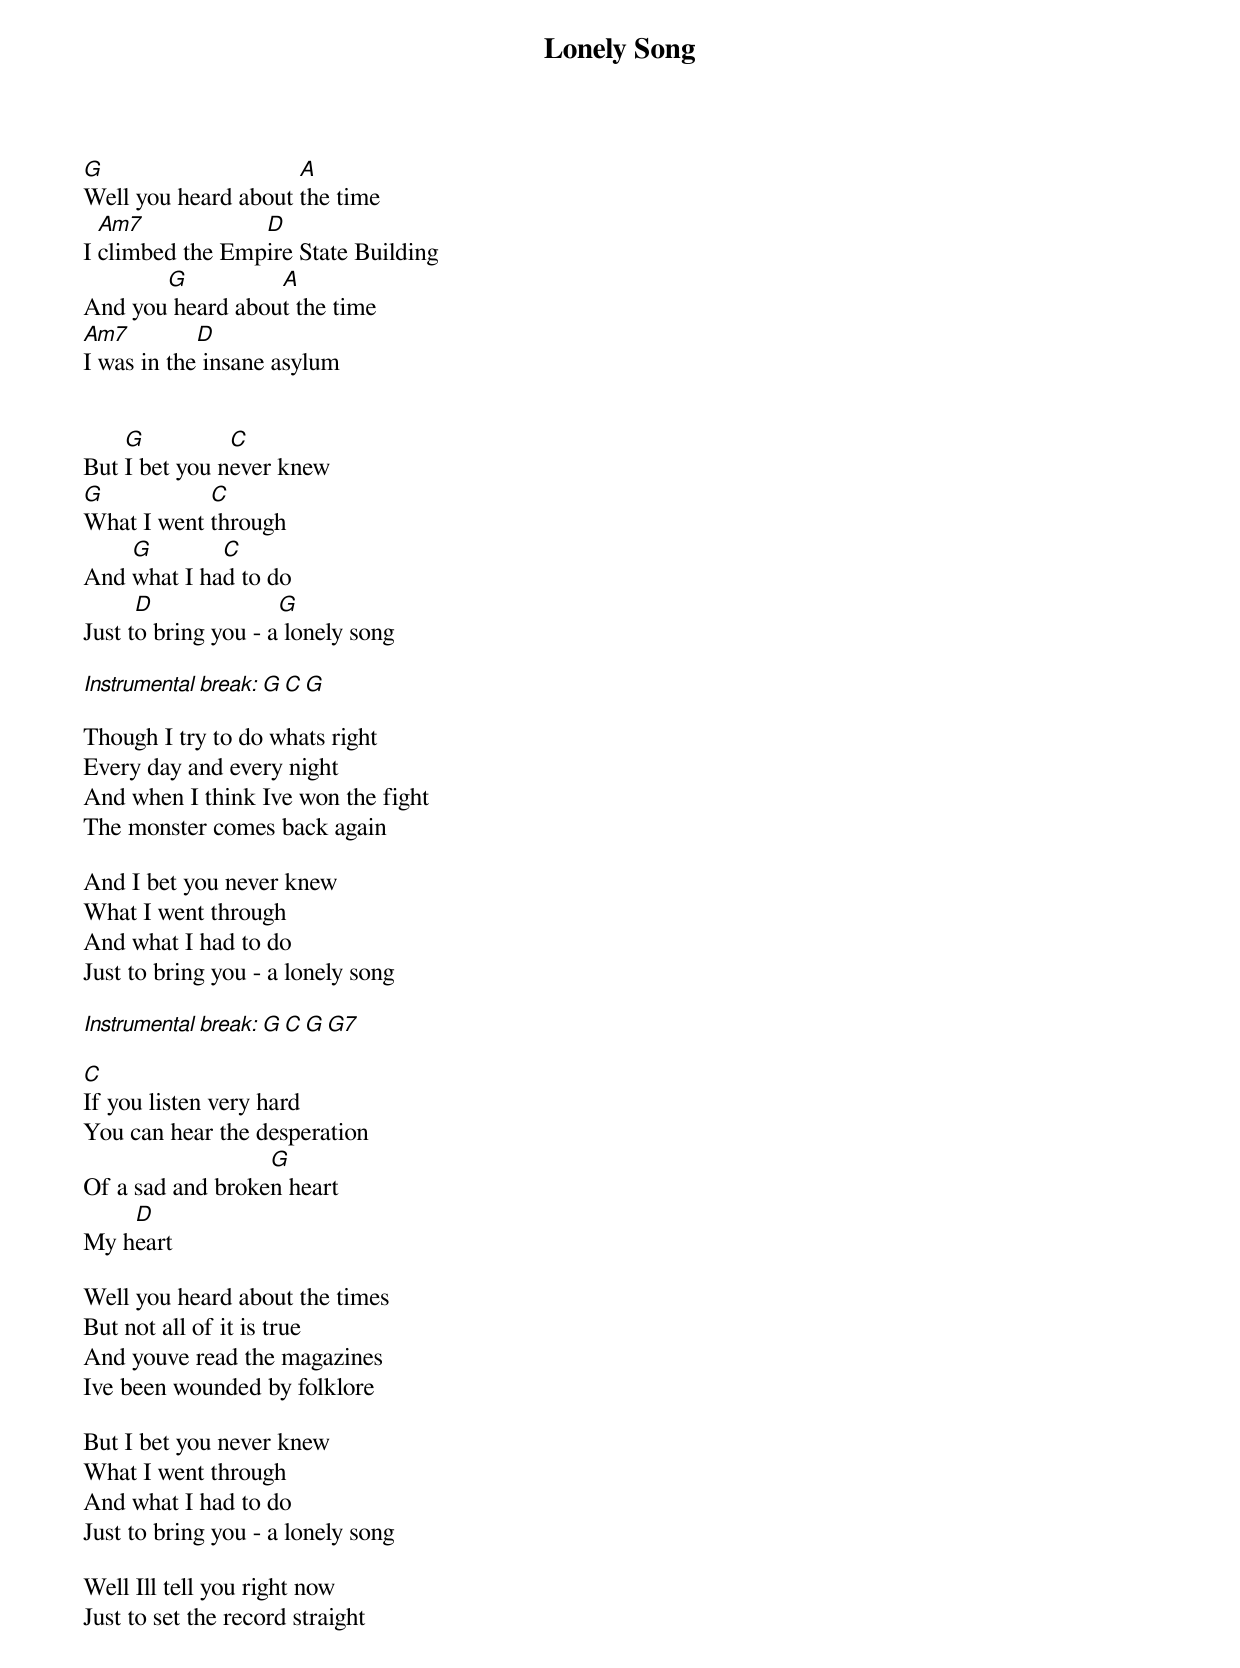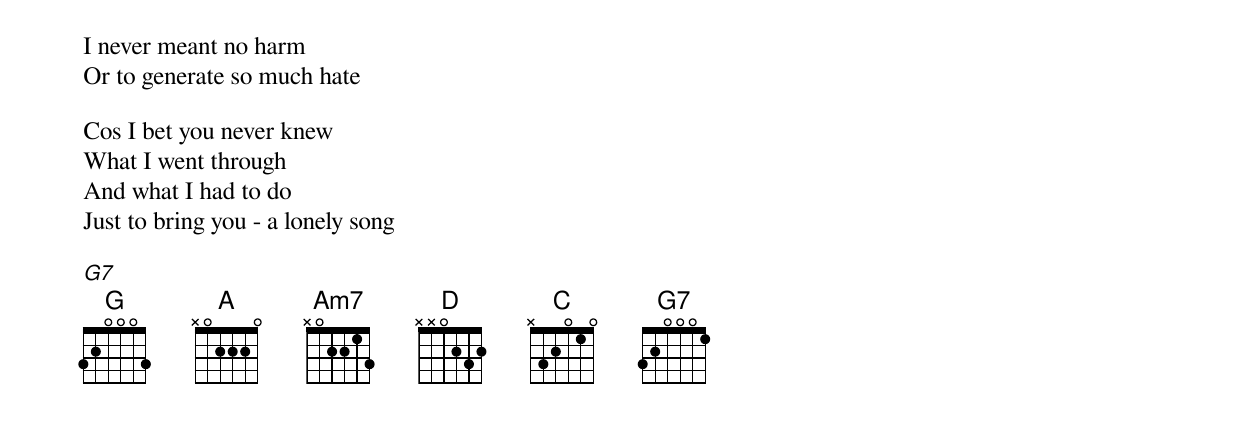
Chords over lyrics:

Lonely Song

G                    A
Well you heard about the time
  Am7            D
I climbed the Empire State Building
       G          A
And you heard about the time
Am7         D
I was in the insane asylum


    G          C
But I bet you never knew
G           C
What I went through
    G        C
And what I had to do
      D              G
Just to bring you - a lonely song

Instrumental break: G  C  G

Though I try to do whats right
Every day and every night
And when I think Ive won the fight
The monster comes back again

And I bet you never knew
What I went through
And what I had to do
Just to bring you - a lonely song

Instrumental break: G  C  G G7

C
If you listen very hard
You can hear the desperation
                  G
Of a sad and broken heart
    D
My heart

Well you heard about the times
But not all of it is true
And youve read the magazines
Ive been wounded by folklore

But I bet you never knew
What I went through
And what I had to do
Just to bring you - a lonely song

Well Ill tell you right now
Just to set the record straight
I never meant no harm
Or to generate so much hate

Cos I bet you never knew
What I went through
And what I had to do
Just to bring you - a lonely song

G7
